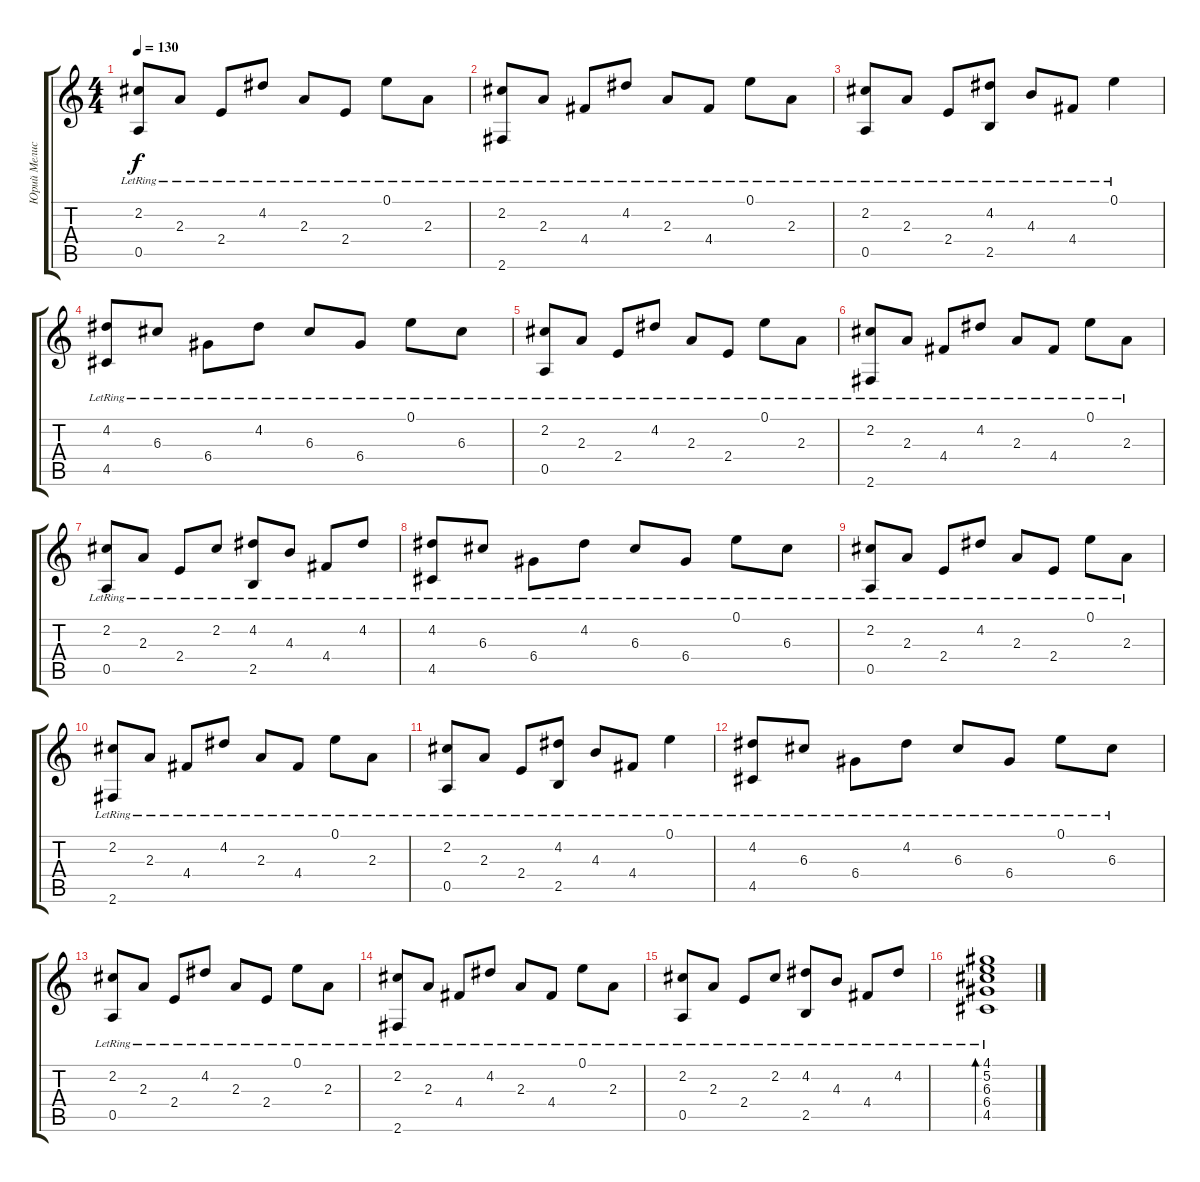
\track ("Юрий Мелисов" "Юрий Мелис") {instrument acousticguitarnylon}
\staff {score tabs}
\tuning (E4 B3 G3 D3 A2 E2) {hide}
\ts (4 4)
\tempo 130
\clef g2
\ks c
(2.2{lr} 0.5{lr}).8{dy f} 2.3{lr}.8 2.4{lr}.8 4.2{lr}.8 2.3{lr}.8 2.4{lr}.8 0.1{lr}.8 2.3{lr}.8 |
(2.2{lr} 2.6{lr}).8 2.3{lr}.8 4.4{lr}.8 4.2{lr}.8 2.3{lr}.8 4.4{lr}.8 0.1{lr}.8 2.3{lr}.8 |
(2.2{lr} 0.5{lr}).8 2.3{lr}.8 2.4{lr}.8 (4.2{lr} 2.5{lr}).8 4.3{lr}.8 4.4{lr}.8 0.1{lr}.4 |
(4.2{lr} 4.5{lr}).8 6.3{lr}.8 6.4{lr}.8 4.2{lr}.8 6.3{lr}.8 6.4{lr}.8 0.1{lr}.8 6.3{lr}.8 |
(2.2{lr} 0.5{lr}).8 2.3{lr}.8 2.4{lr}.8 4.2{lr}.8 2.3{lr}.8 2.4{lr}.8 0.1{lr}.8 2.3{lr}.8 |
(2.2{lr} 2.6{lr}).8 2.3{lr}.8 4.4{lr}.8 4.2{lr}.8 2.3{lr}.8 4.4{lr}.8 0.1{lr}.8 2.3{lr}.8 |
(2.2{lr} 0.5{lr}).8 2.3{lr}.8 2.4{lr}.8 2.2{lr}.8 (4.2{lr} 2.5{lr}).8 4.3{lr}.8 4.4{lr}.8 4.2{lr}.8 |
(4.2{lr} 4.5{lr}).8 6.3{lr}.8 6.4{lr}.8 4.2{lr}.8 6.3{lr}.8 6.4{lr}.8 0.1{lr}.8 6.3{lr}.8 |
(2.2{lr} 0.5{lr}).8 2.3{lr}.8 2.4{lr}.8 4.2{lr}.8 2.3{lr}.8 2.4{lr}.8 0.1{lr}.8 2.3{lr}.8 |
(2.2{lr} 2.6{lr}).8 2.3{lr}.8 4.4{lr}.8 4.2{lr}.8 2.3{lr}.8 4.4{lr}.8 0.1{lr}.8 2.3{lr}.8 |
(2.2{lr} 0.5{lr}).8 2.3{lr}.8 2.4{lr}.8 (4.2{lr} 2.5{lr}).8 4.3{lr}.8 4.4{lr}.8 0.1{lr}.4 |
(4.2{lr} 4.5{lr}).8 6.3{lr}.8 6.4{lr}.8 4.2{lr}.8 6.3{lr}.8 6.4{lr}.8 0.1{lr}.8 6.3{lr}.8 |
(2.2{lr} 0.5{lr}).8 2.3{lr}.8 2.4{lr}.8 4.2{lr}.8 2.3{lr}.8 2.4{lr}.8 0.1{lr}.8 2.3{lr}.8 |
(2.2{lr} 2.6{lr}).8 2.3{lr}.8 4.4{lr}.8 4.2{lr}.8 2.3{lr}.8 4.4{lr}.8 0.1{lr}.8 2.3{lr}.8 |
(2.2{lr} 0.5{lr}).8 2.3{lr}.8 2.4{lr}.8 2.2{lr}.8 (4.2{lr} 2.5{lr}).8 4.3{lr}.8 4.4{lr}.8 4.2{lr}.8 |
(4.1{lr} 5.2{lr} 6.3{lr} 6.4{lr} 4.5{lr}).1{bd 60}
